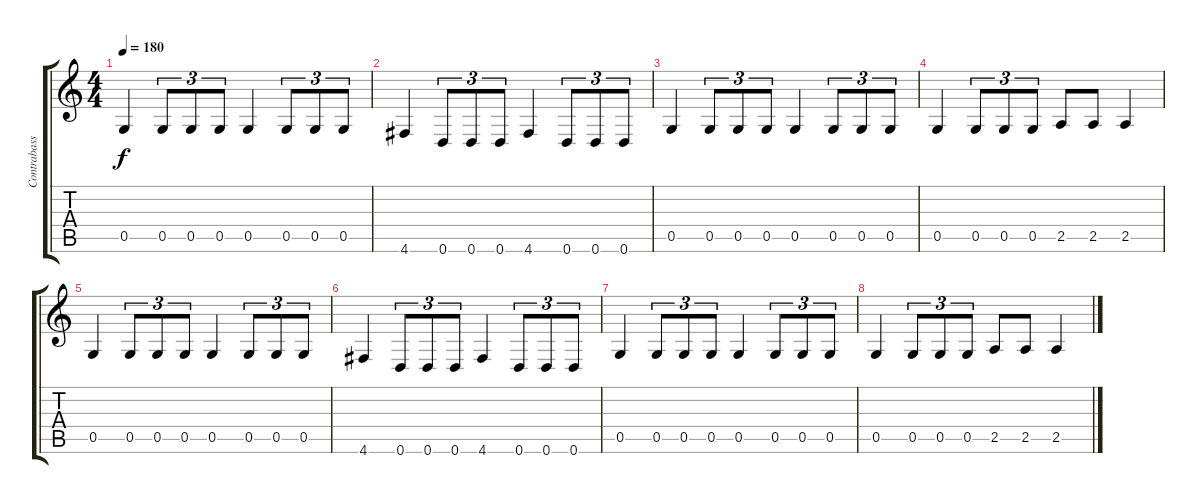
\track ("Contrabass" "Contrabass") {instrument contrabass}
\staff {score tabs}
\tuning (D4 A3 F3 C3 G2 D2) {hide}
\ts (4 4)
\tempo 180
\clef g2
\ks c
0.5.4{dy f} 0.5.8{tu (3 2)} 0.5.8{tu (3 2)} 0.5.8{tu (3 2)} 0.5.4 0.5.8{tu (3 2)} 0.5.8{tu (3 2)} 0.5.8{tu (3 2)} |
4.6.4 0.6.8{tu (3 2)} 0.6.8{tu (3 2)} 0.6.8{tu (3 2)} 4.6.4 0.6.8{tu (3 2)} 0.6.8{tu (3 2)} 0.6.8{tu (3 2)} |
0.5.4 0.5.8{tu (3 2)} 0.5.8{tu (3 2)} 0.5.8{tu (3 2)} 0.5.4 0.5.8{tu (3 2)} 0.5.8{tu (3 2)} 0.5.8{tu (3 2)} |
0.5.4 0.5.8{tu (3 2)} 0.5.8{tu (3 2)} 0.5.8{tu (3 2)} 2.5.8 2.5.8 2.5.4 |
0.5.4 0.5.8{tu (3 2)} 0.5.8{tu (3 2)} 0.5.8{tu (3 2)} 0.5.4 0.5.8{tu (3 2)} 0.5.8{tu (3 2)} 0.5.8{tu (3 2)} |
4.6.4 0.6.8{tu (3 2)} 0.6.8{tu (3 2)} 0.6.8{tu (3 2)} 4.6.4 0.6.8{tu (3 2)} 0.6.8{tu (3 2)} 0.6.8{tu (3 2)} |
0.5.4 0.5.8{tu (3 2)} 0.5.8{tu (3 2)} 0.5.8{tu (3 2)} 0.5.4 0.5.8{tu (3 2)} 0.5.8{tu (3 2)} 0.5.8{tu (3 2)} |
0.5.4 0.5.8{tu (3 2)} 0.5.8{tu (3 2)} 0.5.8{tu (3 2)} 2.5.8 2.5.8 2.5.4
